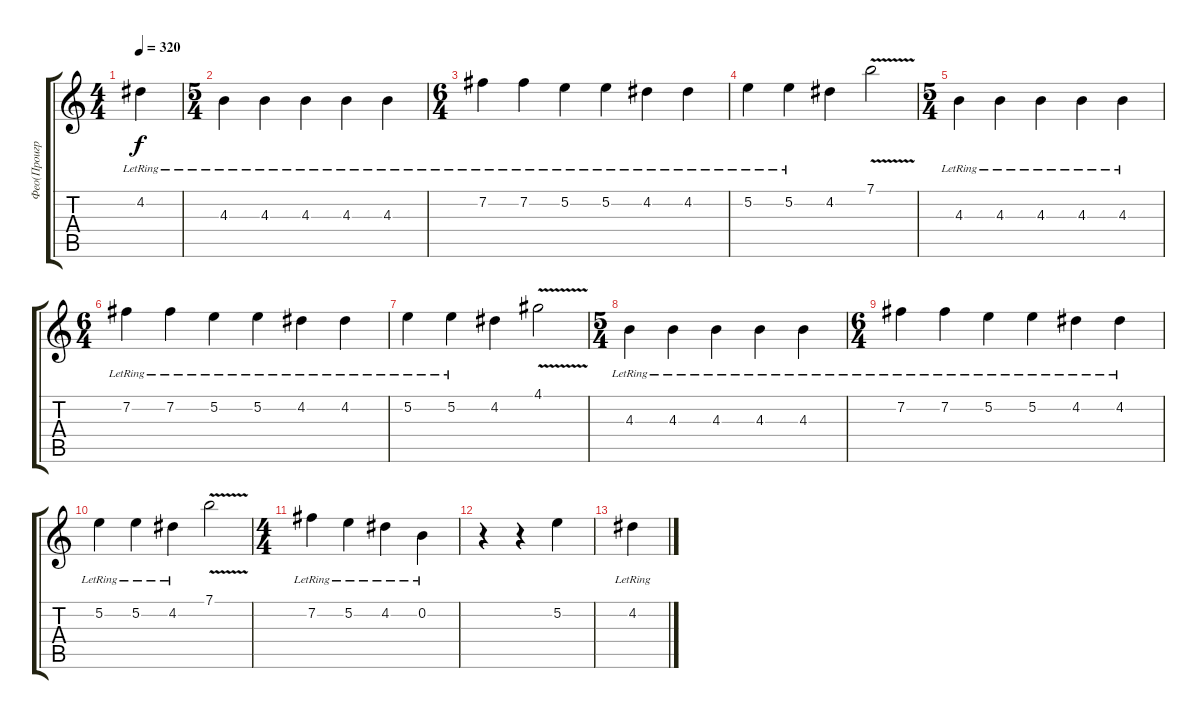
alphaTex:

\track ("Фео(Проигрыш) " "Фео(Проигр") {instrument distortionguitar}
\staff {score tabs}
\tuning (E4 B3 G3 D3 A2 E2) {hide}
\ts (4 4)
\tempo 320
\clef g2
\ks c
4.2{lr}.4{dy f} |
\ts (5 4)
4.3{lr}.4 4.3{lr}.4 4.3{lr}.4 4.3{lr}.4 4.3{lr}.4 |
\ts (6 4)
7.2{lr}.4 7.2{lr}.4 5.2{lr}.4 5.2{lr}.4 4.2{lr}.4 4.2{lr}.4 |
5.2{lr}.4 5.2{lr}.4 4.2.4 7.1{v}.2 |
\ts (5 4)
4.3{lr}.4 4.3{lr}.4 4.3{lr}.4 4.3{lr}.4 4.3{lr}.4 |
\ts (6 4)
7.2{lr}.4 7.2{lr}.4 5.2{lr}.4 5.2{lr}.4 4.2{lr}.4 4.2{lr}.4 |
5.2{lr}.4 5.2{lr}.4 4.2.4 4.1{v}.2 |
\ts (5 4)
4.3{lr}.4 4.3{lr}.4 4.3{lr}.4 4.3{lr}.4 4.3{lr}.4 |
\ts (6 4)
7.2{lr}.4 7.2{lr}.4 5.2{lr}.4 5.2{lr}.4 4.2{lr}.4 4.2{lr}.4 |
5.2{lr}.4 5.2{lr}.4 4.2{lr}.4 7.1{v}.2 |
\ts (4 4)
7.2{lr}.4 5.2{lr}.4 4.2{lr}.4 0.2{lr}.4 |
r.4 r.4 5.2.4 |
4.2{lr}.4
